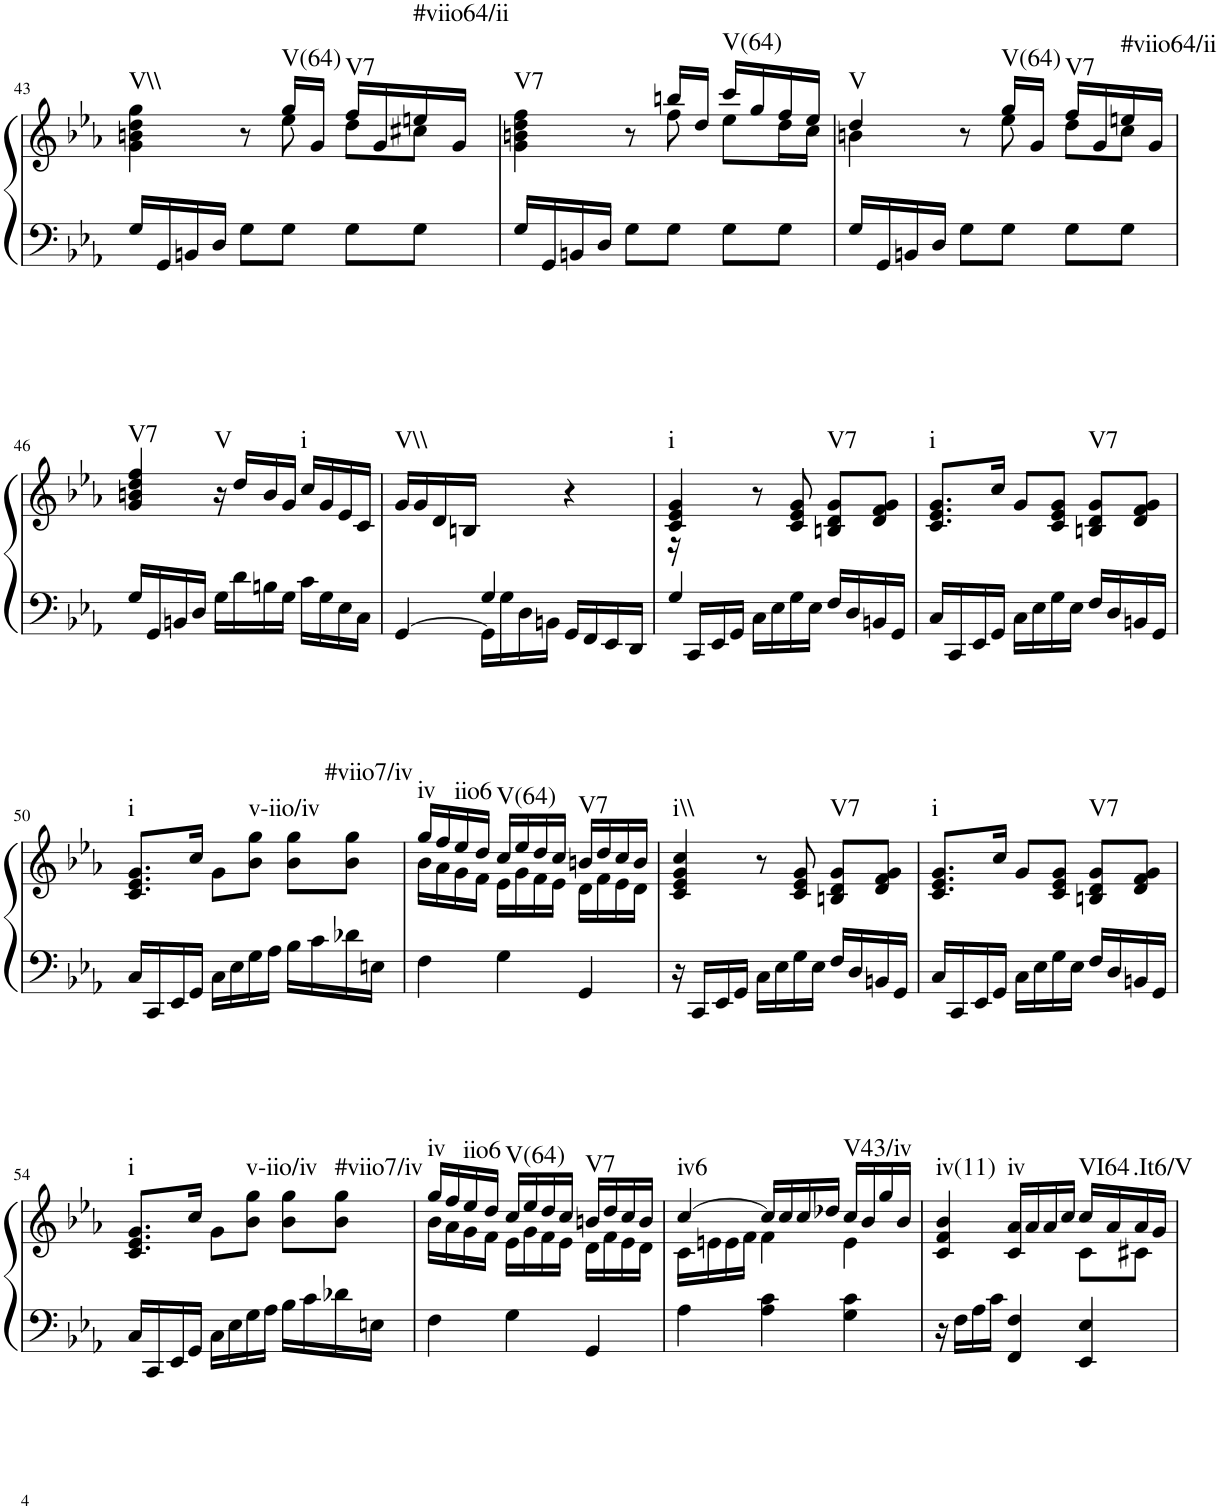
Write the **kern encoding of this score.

**kern	**kern	**harte
*part1	*part1	*part1
*staff2	*staff1	*
*I"Piano	*	*
*I'Pno.	*	*
!!LO:PB:g=z
*clefF4	*clefG2	*
*k[b-e-a-]	*k[b-e-a-]	*
*M3/4	*M3/4	*
=43	=43	=43
*	*^	*
!	!	!	!LO:H:kt=V\\
16G/LL	4g\ 4bn\ 4dd\ 4gg\	4.ryy	N
16GG/	.	.	.
16BBn/	.	.	.
16D/JJ	.	.	.
8G\L	8r	.	.
!	!	!	!LO:H:kt=V(64)
8G\J	16gg/LL	8ee-\	N
.	16g/JJ	.	.
!	!	!	!LO:H:kt=V7
8G\L	16ff/LL	8dd\L	N
.	16g/	.	.
!	!	!	!LO:H:kt=#viio64/ii
8G\J	16een/	8cc#X\J	N
.	16g/JJ	.	.
=44	=44	=44	=44
!	!	!	!LO:H:kt=V7
16G/LL	4g\ 4bn\ 4dd\ 4ff\	4.ryy	N
16GG/	.	.	.
16BBn/	.	.	.
16D/JJ	.	.	.
8G\L	8r	.	.
8G\J	16bbn/LL	8ff\	.
.	16dd/JJ	.	.
!	!	!	!LO:H:kt=V(64)
8G\L	16ccc/LL	8ee-\L	N
.	16gg/	.	.
8G\J	16ff/	16dd\L	.
.	16ee-/JJ	16cc\JJ	.
=45	=45	=45	=45
!	!	!	!LO:H:kt=V
16G/LL	4dd/	4bn\	N
16GG/	.	.	.
16BBn/	.	.	.
16D/JJ	.	.	.
8G\L	8r	8ryy	.
!	!	!	!LO:H:kt=V(64)
8G\J	16gg/LL	8ee-\	N
.	16g/JJ	.	.
!	!	!	!LO:H:kt=V7
8G\L	16ff/LL	8dd\L	N
.	16g/	.	.
!	!	!	!LO:H:kt=#viio64/ii
8G\J	16een/	8cc\J	N
.	16g/JJ	.	.
*	*v	*v	*
!!LO:LB:g=z
=46	=46	=46
!	!	!LO:H:kt=V7
16G/LL	4g/ 4bn/ 4dd/ 4ff/	N
16GG/	.	.
16BBn/	.	.
16D/JJ	.	.
!	!	!LO:H:kt=V
16G\LL	16r	N
16d\	16dd/LL	.
16Bn\	16b/	.
16G\JJ	16g/JJ	.
!	!	!LO:H:kt=i
16c\LL	16cc/LL	N
16G\	16g/	.
16E-\	16e-/	.
16C\JJ	16c/JJ	.
=47	=47	=47
*^	*	*
!	!	!	!LO:H:kt=V\\
4ryy	[4GG/	16g/LL	N
.	.	16g/	.
.	.	16d/	.
.	.	16Bn/JJ	.
4G/	16GG\LL]	4ryy	.
.	16G\	.	.
.	16D\	.	.
.	16BBn\JJ	.	.
4ryy	16GG/LL	4r	.
.	16FF/	.	.
.	16EE-/	.	.
.	16DD/JJ	.	.
=48	=48	=48	=48
!	!	!	!LO:H:kt=i
16r	4G/	4c/ 4e-/ 4g/	N
16CC/LL	.	.	.
16EE-/	.	.	.
16GG/JJ	.	.	.
16C\LL	2ryy	8r	.
16E-\	.	.	.
16G\	.	8c/ 8e-/ 8g/	.
16E-\JJ	.	.	.
!	!	!	!LO:H:kt=V7
16F/LL	.	8Bn/ 8d/ 8g/L	N
16D/	.	.	.
16BBn/	.	8d/ 8f/ 8g/J	.
16GG/JJ	.	.	.
*v	*v	*	*
=49	=49	=49
!	!	!LO:H:kt=i
16C/LL	8.c/ 8.e-/ 8.g/L	N
16CC/	.	.
16EE-/	.	.
16GG/JJ	16cc/Jk	.
16C\LL	8g/L	.
16E-\	.	.
16G\	8c/ 8e-/ 8g/J	.
16E-\JJ	.	.
!	!	!LO:H:kt=V7
16F/LL	8Bn/ 8d/ 8g/L	N
16D/	.	.
16BBn/	8d/ 8f/ 8g/J	.
16GG/JJ	.	.
!!LO:LB:g=z
=50	=50	=50
!	!	!LO:H:kt=i
16C/LL	8.c/ 8.e-/ 8.g/L	N
16CC/	.	.
16EE-/	.	.
16GG/JJ	16cc/Jk	.
16C\LL	8g\L	.
16E-\	.	.
!	!	!LO:H:kt=v-iio/iv
16G\	8b-\ 8gg\J	N
16A-\JJ	.	.
16B-\LL	8b-\ 8gg\L	.
16c\	.	.
!	!	!LO:H:kt=#viio7/iv
16d-X\	8b-\ 8gg\J	N
16En\JJ	.	.
=51	=51	=51
*	*^	*
!	!	!	!LO:H:kt=iv
4F\	16gg/LL	16b-\LL	N
.	16ff/	16a-\	.
!	!	!	!LO:H:kt=iio6
.	16ee-/	16g\	N
.	16dd/JJ	16f\JJ	.
!	!	!	!LO:H:kt=V(64)
4G\	16cc/LL	16e-\LL	N
.	16ee-/	16g\	.
.	16dd/	16f\	.
.	16cc/JJ	16e-\JJ	.
!	!	!	!LO:H:kt=V7
4GG/	16bn/LL	16d\LL	N
.	16dd/	16f\	.
.	16cc/	16e-\	.
.	16b/JJ	16d\JJ	.
=52	=52	=52	=52
!	!	!	!LO:H:kt=i\\
*	*v	*v	*
16r	4c/ 4e-/ 4g/ 4cc/	N
16CC/LL	.	.
16EE-/	.	.
16GG/JJ	.	.
16C\LL	8r	.
16E-\	.	.
16G\	8c/ 8e-/ 8g/	.
16E-\JJ	.	.
!	!	!LO:H:kt=V7
16F/LL	8Bn/ 8d/ 8g/L	N
16D/	.	.
16BBn/	8d/ 8f/ 8g/J	.
16GG/JJ	.	.
=53	=53	=53
!	!	!LO:H:kt=i
16C/LL	8.c/ 8.e-/ 8.g/L	N
16CC/	.	.
16EE-/	.	.
16GG/JJ	16cc/Jk	.
16C\LL	8g/L	.
16E-\	.	.
16G\	8c/ 8e-/ 8g/J	.
16E-\JJ	.	.
!	!	!LO:H:kt=V7
16F/LL	8Bn/ 8d/ 8g/L	N
16D/	.	.
16BBn/	8d/ 8f/ 8g/J	.
16GG/JJ	.	.
!!LO:LB:g=z
=54	=54	=54
!	!	!LO:H:kt=i
16C/LL	8.c/ 8.e-/ 8.g/L	N
16CC/	.	.
16EE-/	.	.
16GG/JJ	16cc/Jk	.
16C\LL	8g\L	.
16E-\	.	.
!	!	!LO:H:kt=v-iio/iv
16G\	8b-\ 8gg\J	N
16A-\JJ	.	.
16B-\LL	8b-\ 8gg\L	.
16c\	.	.
!	!	!LO:H:kt=#viio7/iv
16d-X\	8b-\ 8gg\J	N
16En\JJ	.	.
=55	=55	=55
*	*^	*
!	!	!	!LO:H:kt=iv
4F\	16gg/LL	16b-\LL	N
.	16ff/	16a-\	.
!	!	!	!LO:H:kt=iio6
.	16ee-/	16g\	N
.	16dd/JJ	16f\JJ	.
!	!	!	!LO:H:kt=V(64)
4G\	16cc/LL	16e-\LL	N
.	16ee-/	16g\	.
.	16dd/	16f\	.
.	16cc/JJ	16e-\JJ	.
!	!	!	!LO:H:kt=V7
4GG/	16bn/LL	16d\LL	N
.	16dd/	16f\	.
.	16cc/	16e-\	.
.	16b/JJ	16d\JJ	.
=56	=56	=56	=56
!	!	!	!LO:H:kt=iv6
4A-\	[4cc/	16c\LL	N
.	.	16en\	.
.	.	16e\	.
.	.	16f\JJ	.
4A-\ 4c\	16cc/LL]	4f\	.
.	16cc/	.	.
.	16cc/	.	.
.	16dd-X/JJ	.	.
!	!	!	!LO:H:kt=V43/iv
4G\ 4c\	16cc/LL	4e\	N
.	16b-/	.	.
.	16gg/	.	.
.	16b-/JJ	.	.
=57	=57	=57	=57
!	!	!	!LO:H:kt=iv(11)
16r	4c/ 4f/ 4b-/	2ryy	N
16F\LL	.	.	.
16A-\	.	.	.
16c\JJ	.	.	.
!	!	!	!LO:H:kt=iv
4FF/ 4F/	16c/ 16a-/LL	.	N
.	16a-/	.	.
.	16a-/	.	.
.	16cc/JJ	.	.
!	!	!	!LO:H:kt=VI64
4EE-/ 4E-/	16cc/LL	8c\L	N
.	16a-/	.	.
!	!	!	!LO:H:kt=.It6/V
.	16a-/	8c#X\J	N
.	16g/JJ	.	.
*	*v	*v	*
=	=	=
*-	*-	*-
